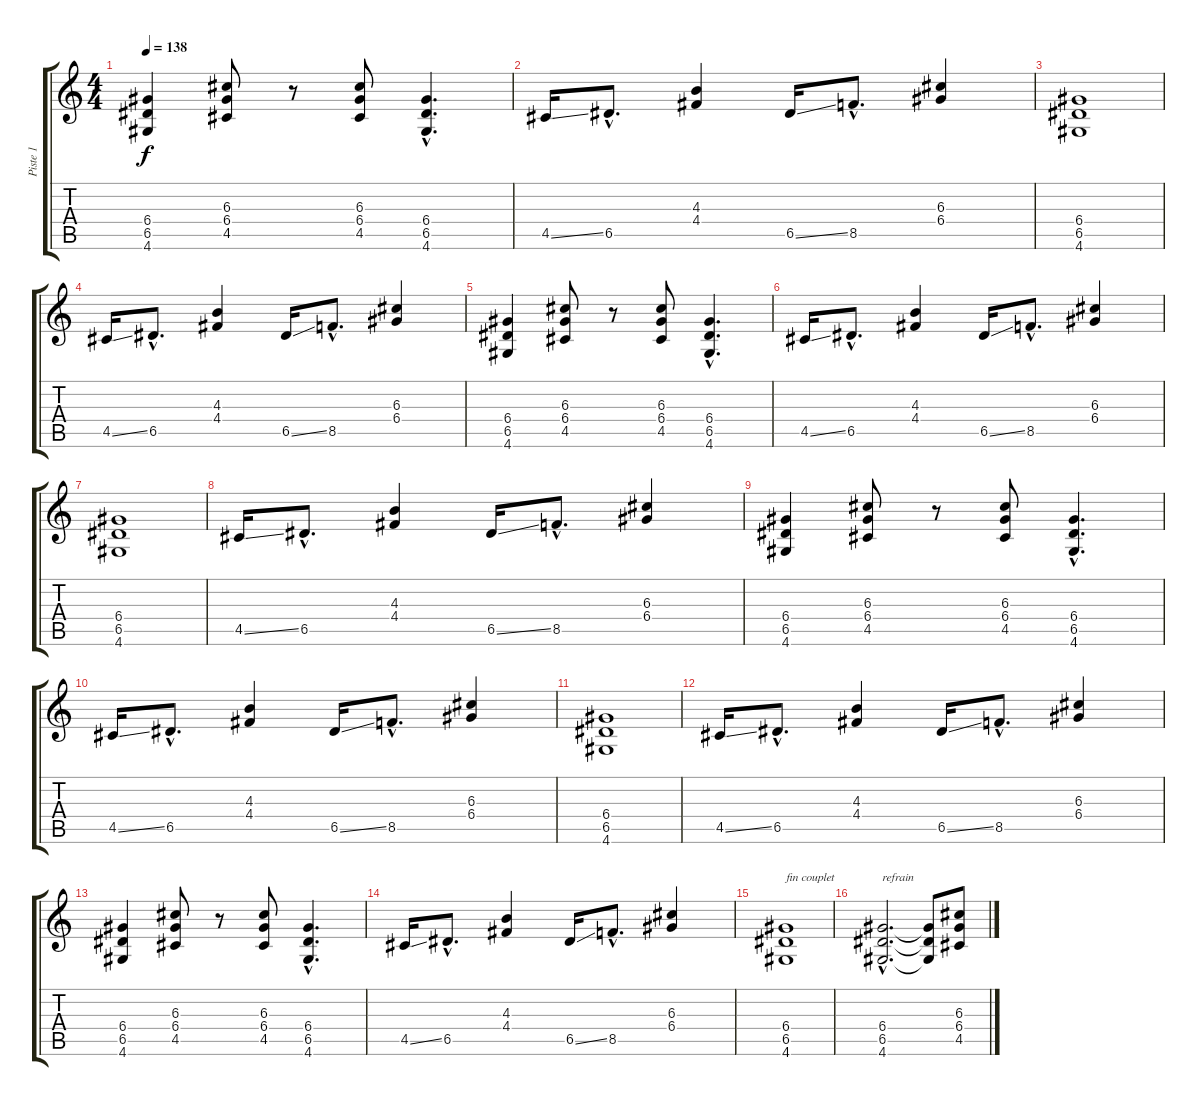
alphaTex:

\track ("Piste 1" "Piste 1") {instrument overdrivenguitar}
\staff {score tabs}
\tuning (E4 B3 G3 D3 A2 E2) {hide}
\ts (4 4)
\tempo 138
\clef g2
\ks c
(6.4 6.5 4.6).4{dy f} (6.3 6.4 4.5).8 r.8 (6.3 6.4 4.5).8 (6.4{hac} 6.5{hac} 4.6{hac}).4{d} |
4.5{ss}.16 6.5{hac}.8{d} (4.3 4.4).4 6.5{ss}.16 8.5{hac}.8{d} (6.3 6.4).4 |
(6.4 6.5 4.6).1 |
4.5{ss}.16 6.5{hac}.8{d} (4.3 4.4).4 6.5{ss}.16 8.5{hac}.8{d} (6.3 6.4).4 |
(6.4 6.5 4.6).4 (6.3 6.4 4.5).8 r.8 (6.3 6.4 4.5).8 (6.4{hac} 6.5{hac} 4.6{hac}).4{d} |
4.5{ss}.16 6.5{hac}.8{d} (4.3 4.4).4 6.5{ss}.16 8.5{hac}.8{d} (6.3 6.4).4 |
(6.4 6.5 4.6).1 |
4.5{ss}.16 6.5{hac}.8{d} (4.3 4.4).4 6.5{ss}.16 8.5{hac}.8{d} (6.3 6.4).4 |
(6.4 6.5 4.6).4 (6.3 6.4 4.5).8 r.8 (6.3 6.4 4.5).8 (6.4{hac} 6.5{hac} 4.6{hac}).4{d} |
4.5{ss}.16 6.5{hac}.8{d} (4.3 4.4).4 6.5{ss}.16 8.5{hac}.8{d} (6.3 6.4).4 |
(6.4 6.5 4.6).1 |
4.5{ss}.16 6.5{hac}.8{d} (4.3 4.4).4 6.5{ss}.16 8.5{hac}.8{d} (6.3 6.4).4 |
(6.4 6.5 4.6).4 (6.3 6.4 4.5).8 r.8 (6.3 6.4 4.5).8 (6.4{hac} 6.5{hac} 4.6{hac}).4{d} |
4.5{ss}.16 6.5{hac}.8{d} (4.3 4.4).4 6.5{ss}.16 8.5{hac}.8{d} (6.3 6.4).4 |
(6.4 6.5 4.6).1{txt "fin couplet"} |
(6.4{hac} 6.5{hac} 4.6{hac}).2{d txt "refrain"} (6.4{t} 6.5{t} 4.6{t}).8 (6.3 6.4 4.5).8
